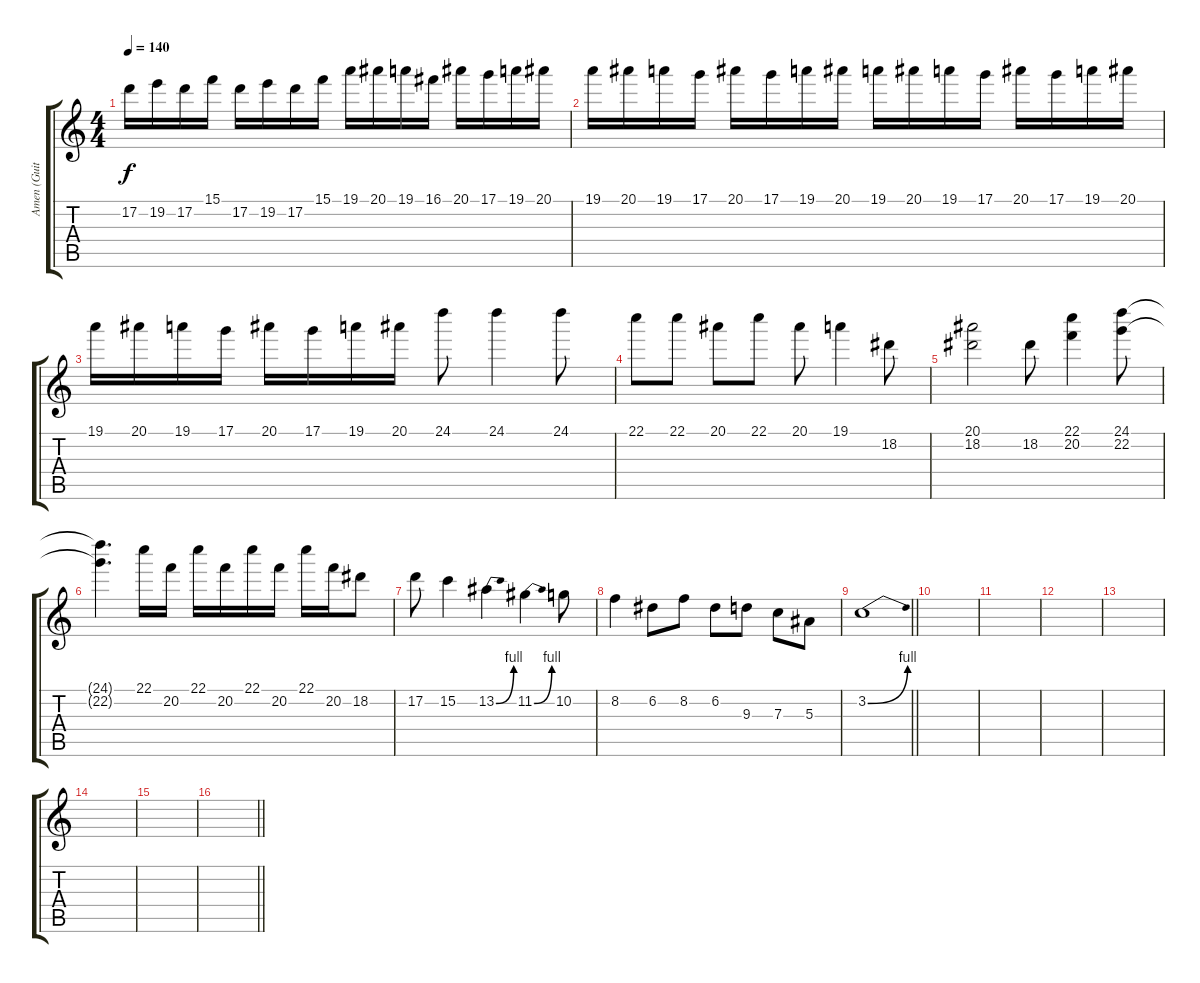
\track ("Amen (Guitar Studio 1)" "Amen (Guit") {instrument distortionguitar}
\staff {score tabs}
\tuning (D4 A3 F3 C3 G2 D2) {hide}
\ts (4 4)
\tempo 140
\clef g2
\ks c
17.2.16{dy f} 19.2.16 17.2.16 15.1.16 17.2.16 19.2.16 17.2.16 15.1.16 19.1.16 20.1.16 19.1.16 16.1.16 20.1.16 17.1.16 19.1.16 20.1.16 |
19.1.16 20.1.16 19.1.16 17.1.16 20.1.16 17.1.16 19.1.16 20.1.16 19.1.16 20.1.16 19.1.16 17.1.16 20.1.16 17.1.16 19.1.16 20.1.16 |
19.1.16 20.1.16 19.1.16 17.1.16 20.1.16 17.1.16 19.1.16 20.1.16 24.1.8 24.1.4 24.1.8 |
22.1.8 22.1.8 20.1.8 22.1.8 20.1.8 19.1.4 18.2.8 |
(20.1 18.2).2 18.2.8 (22.1 20.2).4 (24.1 22.2).8 |
(24.1{t} 22.2{t}).4{d} 22.1.16 20.2.16 22.1.16 20.2.16 22.1.16 20.2.16 22.1.16 20.2.16 18.2.8 |
17.2.8 15.2.4 13.2{be (bend 0 0 60 4)}.4 11.2{be (bend 0 0 60 4)}.4 10.2.8 |
8.2.4 6.2.8 8.2.8 6.2.8 9.3.8 7.3.8 5.3.8 |
\barLineRight lightlight
3.2{be (bend 0 0 60 4)}.1 |
|
|
|
|
|
|
\barLineRight lightlight
